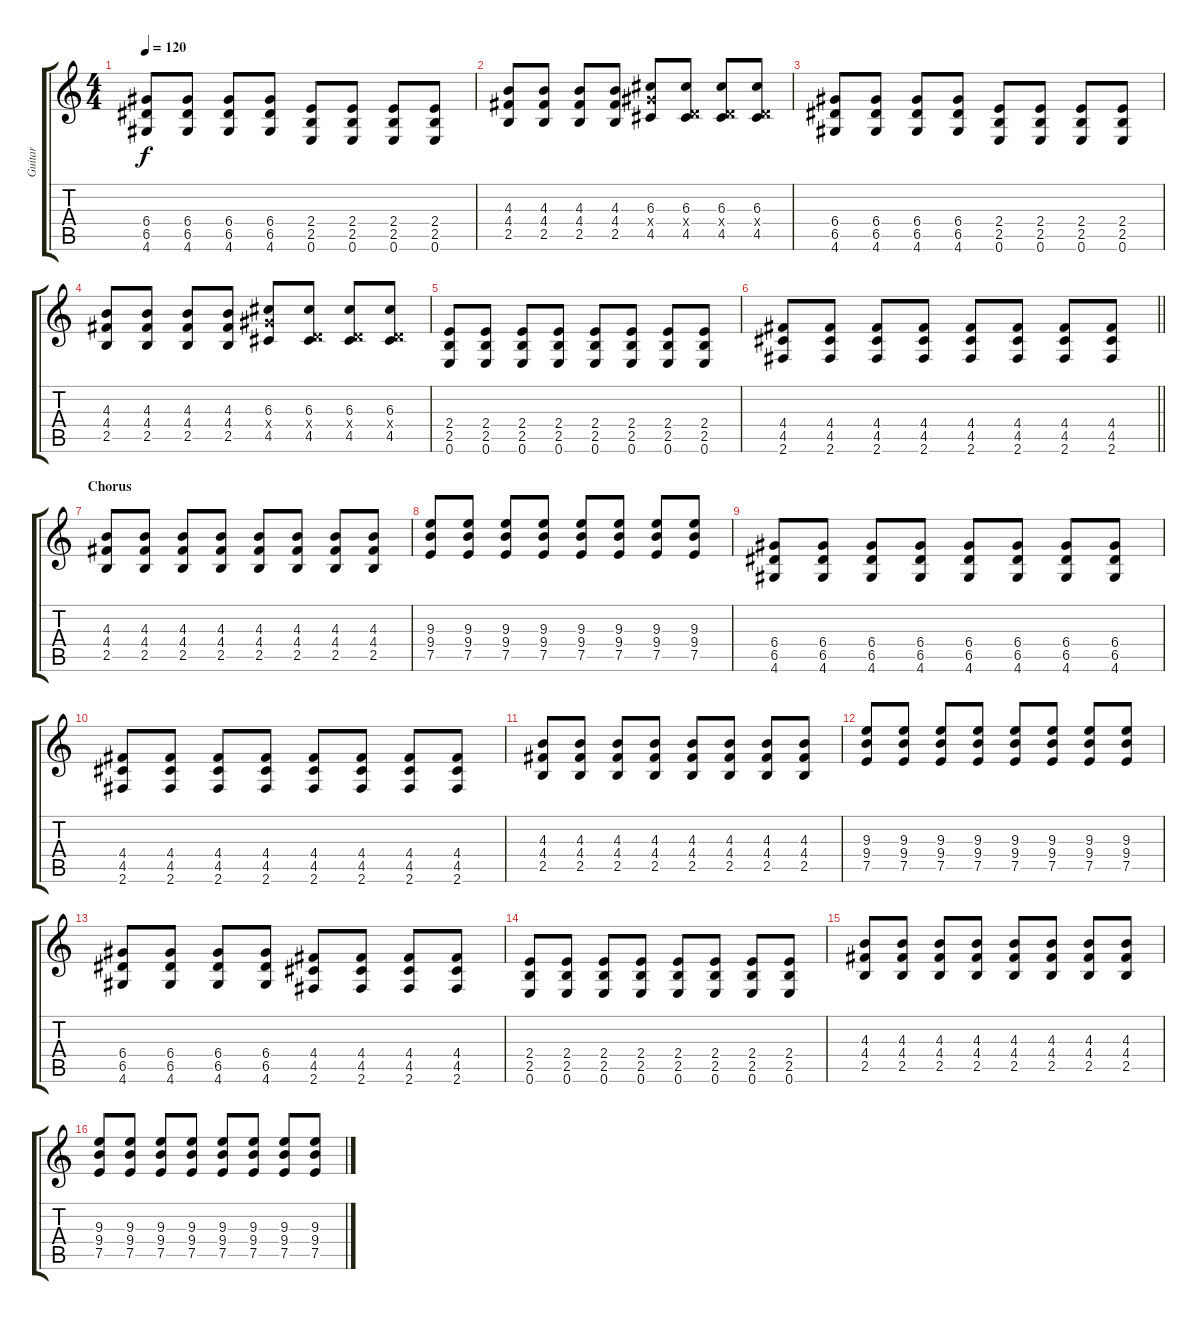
\track ("Guitar" "Guitar") {instrument distortionguitar}
\staff {score tabs}
\tuning (E4 B3 G3 D3 A2 E2) {hide}
\ts (4 4)
\tempo 120
\clef g2
\ks c
(6.4 6.5 4.6).8{dy f} (6.4 6.5 4.6).8 (6.4 6.5 4.6).8 (6.4 6.5 4.6).8 (2.4 2.5 0.6).8 (2.4 2.5 0.6).8 (2.4 2.5 0.6).8 (2.4 2.5 0.6).8 |
(4.3 4.4 2.5).8 (4.3 4.4 2.5).8 (4.3 4.4 2.5).8 (4.3 4.4 2.5).8 (6.3 6.4{x} 4.5).8 (6.3 0.4{x} 4.5).8 (6.3 0.4{x} 4.5).8 (6.3 0.4{x} 4.5).8 |
(6.4 6.5 4.6).8 (6.4 6.5 4.6).8 (6.4 6.5 4.6).8 (6.4 6.5 4.6).8 (2.4 2.5 0.6).8 (2.4 2.5 0.6).8 (2.4 2.5 0.6).8 (2.4 2.5 0.6).8 |
(4.3 4.4 2.5).8 (4.3 4.4 2.5).8 (4.3 4.4 2.5).8 (4.3 4.4 2.5).8 (6.3 6.4{x} 4.5).8 (6.3 0.4{x} 4.5).8 (6.3 0.4{x} 4.5).8 (6.3 0.4{x} 4.5).8 |
(2.4 2.5 0.6).8 (2.4 2.5 0.6).8 (2.4 2.5 0.6).8 (2.4 2.5 0.6).8 (2.4 2.5 0.6).8 (2.4 2.5 0.6).8 (2.4 2.5 0.6).8 (2.4 2.5 0.6).8 |
\barLineRight lightlight
(4.4 4.5 2.6).8 (4.4 4.5 2.6).8 (4.4 4.5 2.6).8 (4.4 4.5 2.6).8 (4.4 4.5 2.6).8 (4.4 4.5 2.6).8 (4.4 4.5 2.6).8 (4.4 4.5 2.6).8 |
\section ("" "Chorus")
(4.3 4.4 2.5).8 (4.3 4.4 2.5).8 (4.3 4.4 2.5).8 (4.3 4.4 2.5).8 (4.3 4.4 2.5).8 (4.3 4.4 2.5).8 (4.3 4.4 2.5).8 (4.3 4.4 2.5).8 |
(9.3 9.4 7.5).8 (9.3 9.4 7.5).8 (9.3 9.4 7.5).8 (9.3 9.4 7.5).8 (9.3 9.4 7.5).8 (9.3 9.4 7.5).8 (9.3 9.4 7.5).8 (9.3 9.4 7.5).8 |
(6.4 6.5 4.6).8 (6.4 6.5 4.6).8 (6.4 6.5 4.6).8 (6.4 6.5 4.6).8 (6.4 6.5 4.6).8 (6.4 6.5 4.6).8 (6.4 6.5 4.6).8 (6.4 6.5 4.6).8 |
(4.4 4.5 2.6).8 (4.4 4.5 2.6).8 (4.4 4.5 2.6).8 (4.4 4.5 2.6).8 (4.4 4.5 2.6).8 (4.4 4.5 2.6).8 (4.4 4.5 2.6).8 (4.4 4.5 2.6).8 |
(4.3 4.4 2.5).8 (4.3 4.4 2.5).8 (4.3 4.4 2.5).8 (4.3 4.4 2.5).8 (4.3 4.4 2.5).8 (4.3 4.4 2.5).8 (4.3 4.4 2.5).8 (4.3 4.4 2.5).8 |
(9.3 9.4 7.5).8 (9.3 9.4 7.5).8 (9.3 9.4 7.5).8 (9.3 9.4 7.5).8 (9.3 9.4 7.5).8 (9.3 9.4 7.5).8 (9.3 9.4 7.5).8 (9.3 9.4 7.5).8 |
(6.4 6.5 4.6).8 (6.4 6.5 4.6).8 (6.4 6.5 4.6).8 (6.4 6.5 4.6).8 (4.4 4.5 2.6).8 (4.4 4.5 2.6).8 (4.4 4.5 2.6).8 (4.4 4.5 2.6).8 |
(2.4 2.5 0.6).8 (2.4 2.5 0.6).8 (2.4 2.5 0.6).8 (2.4 2.5 0.6).8 (2.4 2.5 0.6).8 (2.4 2.5 0.6).8 (2.4 2.5 0.6).8 (2.4 2.5 0.6).8 |
(4.3 4.4 2.5).8 (4.3 4.4 2.5).8 (4.3 4.4 2.5).8 (4.3 4.4 2.5).8 (4.3 4.4 2.5).8 (4.3 4.4 2.5).8 (4.3 4.4 2.5).8 (4.3 4.4 2.5).8 |
(9.3 9.4 7.5).8 (9.3 9.4 7.5).8 (9.3 9.4 7.5).8 (9.3 9.4 7.5).8 (9.3 9.4 7.5).8 (9.3 9.4 7.5).8 (9.3 9.4 7.5).8 (9.3 9.4 7.5).8
